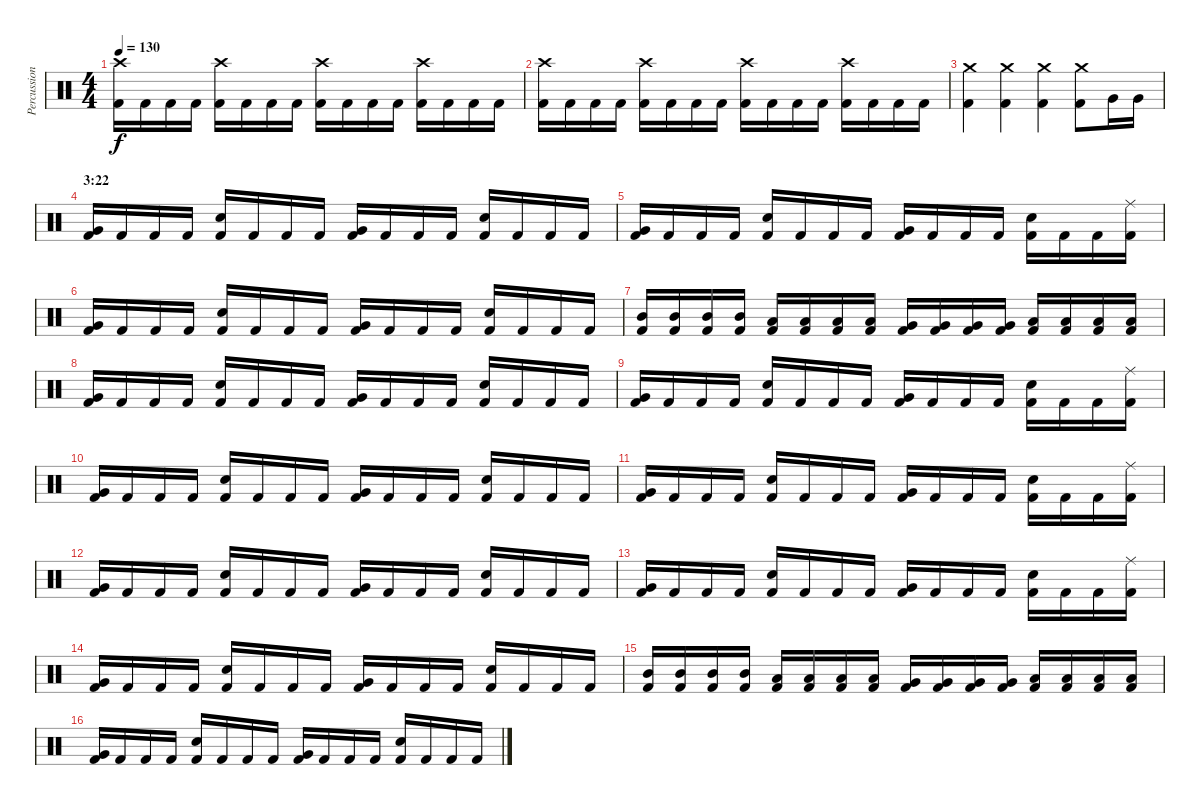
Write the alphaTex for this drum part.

\track ("Percussioni" "Percussion") {instrument percussion}
\staff {score}
\articulation defaults
\ts (4 4)
\tempo 130
\clef neutral
\ks c
("Kick (hit) 2" "Crash high (hit)").16{dy f} "Kick (hit) 2".16 "Kick (hit) 2".16 "Kick (hit) 2".16 ("Kick (hit) 2" "Crash high (hit)").16 "Kick (hit) 2".16 "Kick (hit) 2".16 "Kick (hit) 2".16 ("Kick (hit) 2" "Crash high (hit)").16 "Kick (hit) 2".16 "Kick (hit) 2".16 "Kick (hit) 2".16 ("Kick (hit) 2" "Crash high (hit)").16 "Kick (hit) 2".16 "Kick (hit) 2".16 "Kick (hit) 2".16 |
("Kick (hit) 2" "Crash high (hit)").16 "Kick (hit) 2".16 "Kick (hit) 2".16 "Kick (hit) 2".16 ("Kick (hit) 2" "Crash high (hit)").16 "Kick (hit) 2".16 "Kick (hit) 2".16 "Kick (hit) 2".16 ("Kick (hit) 2" "Crash high (hit)").16 "Kick (hit) 2".16 "Kick (hit) 2".16 "Kick (hit) 2".16 ("Kick (hit) 2" "Crash high (hit)").16 "Kick (hit) 2".16 "Kick (hit) 2".16 "Kick (hit) 2".16 |
("Kick (hit) 2" "Crash medium (hit)").4 ("Kick (hit) 2" "Crash medium (hit)").4 ("Kick (hit) 2" "Crash medium (hit)").4 ("Kick (hit) 2" "Crash medium (hit)").8 "Very Low Tom (hit)".16 "Very Low Tom (hit)".16 |
\section ("" "3:22")
("Kick (hit) 2" "Very Low Tom (hit)").16 "Kick (hit) 2".16 "Kick (hit) 2".16 "Kick (hit) 2".16 ("Kick (hit) 2" "Snare (hit) 2").16 "Kick (hit) 2".16 "Kick (hit) 2".16 "Kick (hit) 2".16 ("Kick (hit) 2" "Very Low Tom (hit)").16 "Kick (hit) 2".16 "Kick (hit) 2".16 "Kick (hit) 2".16 ("Kick (hit) 2" "Snare (hit) 2").16 "Kick (hit) 2".16 "Kick (hit) 2".16 "Kick (hit) 2".16 |
("Kick (hit) 2" "Very Low Tom (hit)").16 "Kick (hit) 2".16 "Kick (hit) 2".16 "Kick (hit) 2".16 ("Kick (hit) 2" "Snare (hit) 2").16 "Kick (hit) 2".16 "Kick (hit) 2".16 "Kick (hit) 2".16 ("Kick (hit) 2" "Very Low Tom (hit)").16 "Kick (hit) 2".16 "Kick (hit) 2".16 "Kick (hit) 2".16 ("Kick (hit) 2" "Snare (hit) 2").16 "Kick (hit) 2".16 "Kick (hit) 2".16 ("Kick (hit) 2" "Ride (middle)").16 |
("Kick (hit) 2" "Very Low Tom (hit)").16 "Kick (hit) 2".16 "Kick (hit) 2".16 "Kick (hit) 2".16 ("Kick (hit) 2" "Snare (hit) 2").16 "Kick (hit) 2".16 "Kick (hit) 2".16 "Kick (hit) 2".16 ("Kick (hit) 2" "Very Low Tom (hit)").16 "Kick (hit) 2".16 "Kick (hit) 2".16 "Kick (hit) 2".16 ("Kick (hit) 2" "Snare (hit) 2").16 "Kick (hit) 2".16 "Kick (hit) 2".16 "Kick (hit) 2".16 |
("Kick (hit) 2" "Mid Tom (hit)").16 ("Kick (hit) 2" "Mid Tom (hit)").16 ("Kick (hit) 2" "Mid Tom (hit)").16 ("Kick (hit) 2" "Mid Tom (hit)").16 ("Kick (hit) 2" "Low Tom (hit)").16 ("Kick (hit) 2" "Low Tom (hit)").16 ("Kick (hit) 2" "Low Tom (hit)").16 ("Kick (hit) 2" "Low Tom (hit)").16 ("Kick (hit) 2" "Very Low Tom (hit)").16 ("Kick (hit) 2" "Very Low Tom (hit)").16 ("Kick (hit) 2" "Very Low Tom (hit)").16 ("Kick (hit) 2" "Very Low Tom (hit)").16 ("Kick (hit) 2" "Low Floor Tom (hit)").16 ("Kick (hit) 2" "Low Floor Tom (hit)").16 ("Kick (hit) 2" "Low Floor Tom (hit)").16 ("Kick (hit) 2" "Low Floor Tom (hit)").16 |
("Kick (hit) 2" "Very Low Tom (hit)").16 "Kick (hit) 2".16 "Kick (hit) 2".16 "Kick (hit) 2".16 ("Kick (hit) 2" "Snare (hit) 2").16 "Kick (hit) 2".16 "Kick (hit) 2".16 "Kick (hit) 2".16 ("Kick (hit) 2" "Very Low Tom (hit)").16 "Kick (hit) 2".16 "Kick (hit) 2".16 "Kick (hit) 2".16 ("Kick (hit) 2" "Snare (hit) 2").16 "Kick (hit) 2".16 "Kick (hit) 2".16 "Kick (hit) 2".16 |
("Kick (hit) 2" "Very Low Tom (hit)").16 "Kick (hit) 2".16 "Kick (hit) 2".16 "Kick (hit) 2".16 ("Kick (hit) 2" "Snare (hit) 2").16 "Kick (hit) 2".16 "Kick (hit) 2".16 "Kick (hit) 2".16 ("Kick (hit) 2" "Very Low Tom (hit)").16 "Kick (hit) 2".16 "Kick (hit) 2".16 "Kick (hit) 2".16 ("Kick (hit) 2" "Snare (hit) 2").16 "Kick (hit) 2".16 "Kick (hit) 2".16 ("Kick (hit) 2" "Ride (middle)").16 |
("Kick (hit) 2" "Very Low Tom (hit)").16 "Kick (hit) 2".16 "Kick (hit) 2".16 "Kick (hit) 2".16 ("Kick (hit) 2" "Snare (hit) 2").16 "Kick (hit) 2".16 "Kick (hit) 2".16 "Kick (hit) 2".16 ("Kick (hit) 2" "Very Low Tom (hit)").16 "Kick (hit) 2".16 "Kick (hit) 2".16 "Kick (hit) 2".16 ("Kick (hit) 2" "Snare (hit) 2").16 "Kick (hit) 2".16 "Kick (hit) 2".16 "Kick (hit) 2".16 |
("Kick (hit) 2" "Very Low Tom (hit)").16 "Kick (hit) 2".16 "Kick (hit) 2".16 "Kick (hit) 2".16 ("Kick (hit) 2" "Snare (hit) 2").16 "Kick (hit) 2".16 "Kick (hit) 2".16 "Kick (hit) 2".16 ("Kick (hit) 2" "Very Low Tom (hit)").16 "Kick (hit) 2".16 "Kick (hit) 2".16 "Kick (hit) 2".16 ("Kick (hit) 2" "Snare (hit) 2").16 "Kick (hit) 2".16 "Kick (hit) 2".16 ("Kick (hit) 2" "Ride (middle)").16 |
("Kick (hit) 2" "Very Low Tom (hit)").16 "Kick (hit) 2".16 "Kick (hit) 2".16 "Kick (hit) 2".16 ("Kick (hit) 2" "Snare (hit) 2").16 "Kick (hit) 2".16 "Kick (hit) 2".16 "Kick (hit) 2".16 ("Kick (hit) 2" "Very Low Tom (hit)").16 "Kick (hit) 2".16 "Kick (hit) 2".16 "Kick (hit) 2".16 ("Kick (hit) 2" "Snare (hit) 2").16 "Kick (hit) 2".16 "Kick (hit) 2".16 "Kick (hit) 2".16 |
("Kick (hit) 2" "Very Low Tom (hit)").16 "Kick (hit) 2".16 "Kick (hit) 2".16 "Kick (hit) 2".16 ("Kick (hit) 2" "Snare (hit) 2").16 "Kick (hit) 2".16 "Kick (hit) 2".16 "Kick (hit) 2".16 ("Kick (hit) 2" "Very Low Tom (hit)").16 "Kick (hit) 2".16 "Kick (hit) 2".16 "Kick (hit) 2".16 ("Kick (hit) 2" "Snare (hit) 2").16 "Kick (hit) 2".16 "Kick (hit) 2".16 ("Kick (hit) 2" "Ride (middle)").16 |
("Kick (hit) 2" "Very Low Tom (hit)").16 "Kick (hit) 2".16 "Kick (hit) 2".16 "Kick (hit) 2".16 ("Kick (hit) 2" "Snare (hit) 2").16 "Kick (hit) 2".16 "Kick (hit) 2".16 "Kick (hit) 2".16 ("Kick (hit) 2" "Very Low Tom (hit)").16 "Kick (hit) 2".16 "Kick (hit) 2".16 "Kick (hit) 2".16 ("Kick (hit) 2" "Snare (hit) 2").16 "Kick (hit) 2".16 "Kick (hit) 2".16 "Kick (hit) 2".16 |
("Kick (hit) 2" "Mid Tom (hit)").16 ("Kick (hit) 2" "Mid Tom (hit)").16 ("Kick (hit) 2" "Mid Tom (hit)").16 ("Kick (hit) 2" "Mid Tom (hit)").16 ("Kick (hit) 2" "Low Tom (hit)").16 ("Kick (hit) 2" "Low Tom (hit)").16 ("Kick (hit) 2" "Low Tom (hit)").16 ("Kick (hit) 2" "Low Tom (hit)").16 ("Kick (hit) 2" "Very Low Tom (hit)").16 ("Kick (hit) 2" "Very Low Tom (hit)").16 ("Kick (hit) 2" "Very Low Tom (hit)").16 ("Kick (hit) 2" "Very Low Tom (hit)").16 ("Kick (hit) 2" "Low Floor Tom (hit)").16 ("Kick (hit) 2" "Low Floor Tom (hit)").16 ("Kick (hit) 2" "Low Floor Tom (hit)").16 ("Kick (hit) 2" "Low Floor Tom (hit)").16 |
("Kick (hit) 2" "Very Low Tom (hit)").16 "Kick (hit) 2".16 "Kick (hit) 2".16 "Kick (hit) 2".16 ("Kick (hit) 2" "Snare (hit) 2").16 "Kick (hit) 2".16 "Kick (hit) 2".16 "Kick (hit) 2".16 ("Kick (hit) 2" "Very Low Tom (hit)").16 "Kick (hit) 2".16 "Kick (hit) 2".16 "Kick (hit) 2".16 ("Kick (hit) 2" "Snare (hit) 2").16 "Kick (hit) 2".16 "Kick (hit) 2".16 "Kick (hit) 2".16
